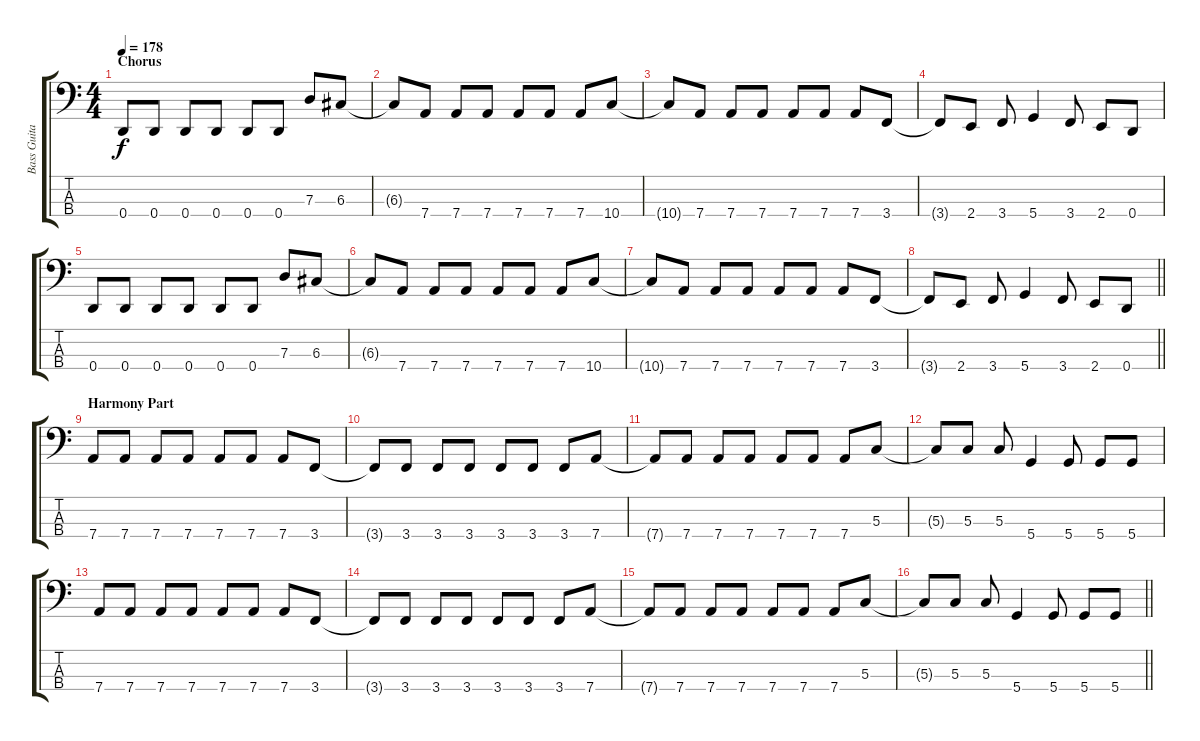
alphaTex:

\track ("Bass Guitar" "Bass Guita") {instrument electricbassfinger}
\staff {score tabs}
\tuning (F2 C2 G1 D1) {hide}
\ts (4 4)
\section ("" "Chorus")
\tempo 178
\clef f4
\ks c
0.4.8{dy f} 0.4.8 0.4.8 0.4.8 0.4.8 0.4.8 7.3.8 6.3.8 |
6.3{t}.8 7.4.8 7.4.8 7.4.8 7.4.8 7.4.8 7.4.8 10.4.8 |
10.4{t}.8 7.4.8 7.4.8 7.4.8 7.4.8 7.4.8 7.4.8 3.4.8 |
3.4{t}.8 2.4.8 3.4.8 5.4.4 3.4.8 2.4.8 0.4.8 |
0.4.8 0.4.8 0.4.8 0.4.8 0.4.8 0.4.8 7.3.8 6.3.8 |
6.3{t}.8 7.4.8 7.4.8 7.4.8 7.4.8 7.4.8 7.4.8 10.4.8 |
10.4{t}.8 7.4.8 7.4.8 7.4.8 7.4.8 7.4.8 7.4.8 3.4.8 |
\barLineRight lightlight
3.4{t}.8 2.4.8 3.4.8 5.4.4 3.4.8 2.4.8 0.4.8 |
\section ("" "Harmony Part")
7.4.8 7.4.8 7.4.8 7.4.8 7.4.8 7.4.8 7.4.8 3.4.8 |
3.4{t}.8 3.4.8 3.4.8 3.4.8 3.4.8 3.4.8 3.4.8 7.4.8 |
7.4{t}.8 7.4.8 7.4.8 7.4.8 7.4.8 7.4.8 7.4.8 5.3.8 |
5.3{t}.8 5.3.8 5.3.8 5.4.4 5.4.8 5.4.8 5.4.8 |
7.4.8 7.4.8 7.4.8 7.4.8 7.4.8 7.4.8 7.4.8 3.4.8 |
3.4{t}.8 3.4.8 3.4.8 3.4.8 3.4.8 3.4.8 3.4.8 7.4.8 |
7.4{t}.8 7.4.8 7.4.8 7.4.8 7.4.8 7.4.8 7.4.8 5.3.8 |
\barLineRight lightlight
5.3{t}.8 5.3.8 5.3.8 5.4.4 5.4.8 5.4.8 5.4.8
